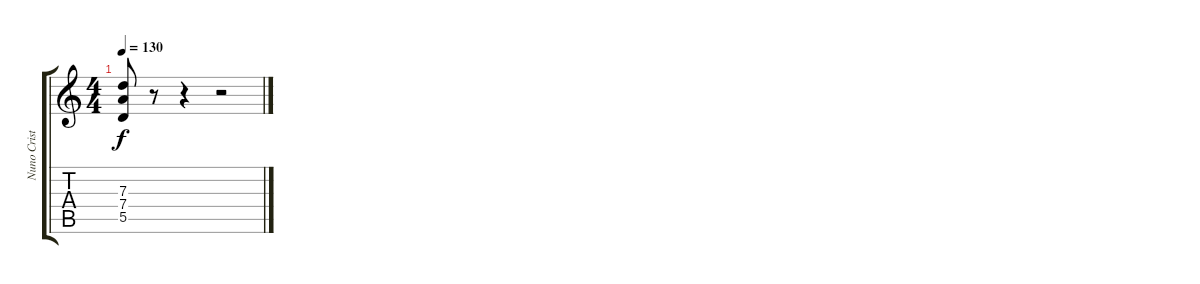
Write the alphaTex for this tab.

\track ("Nuno Cristóvão" "Nuno Crist") {instrument overdrivenguitar}
\staff {score tabs}
\tuning (E4 B3 G3 D3 A2 E2) {hide}
\ts (4 4)
\tempo 130
\clef g2
\ks c
(7.3 7.4 5.5).8{dy f} r.8 r.4 r.2
